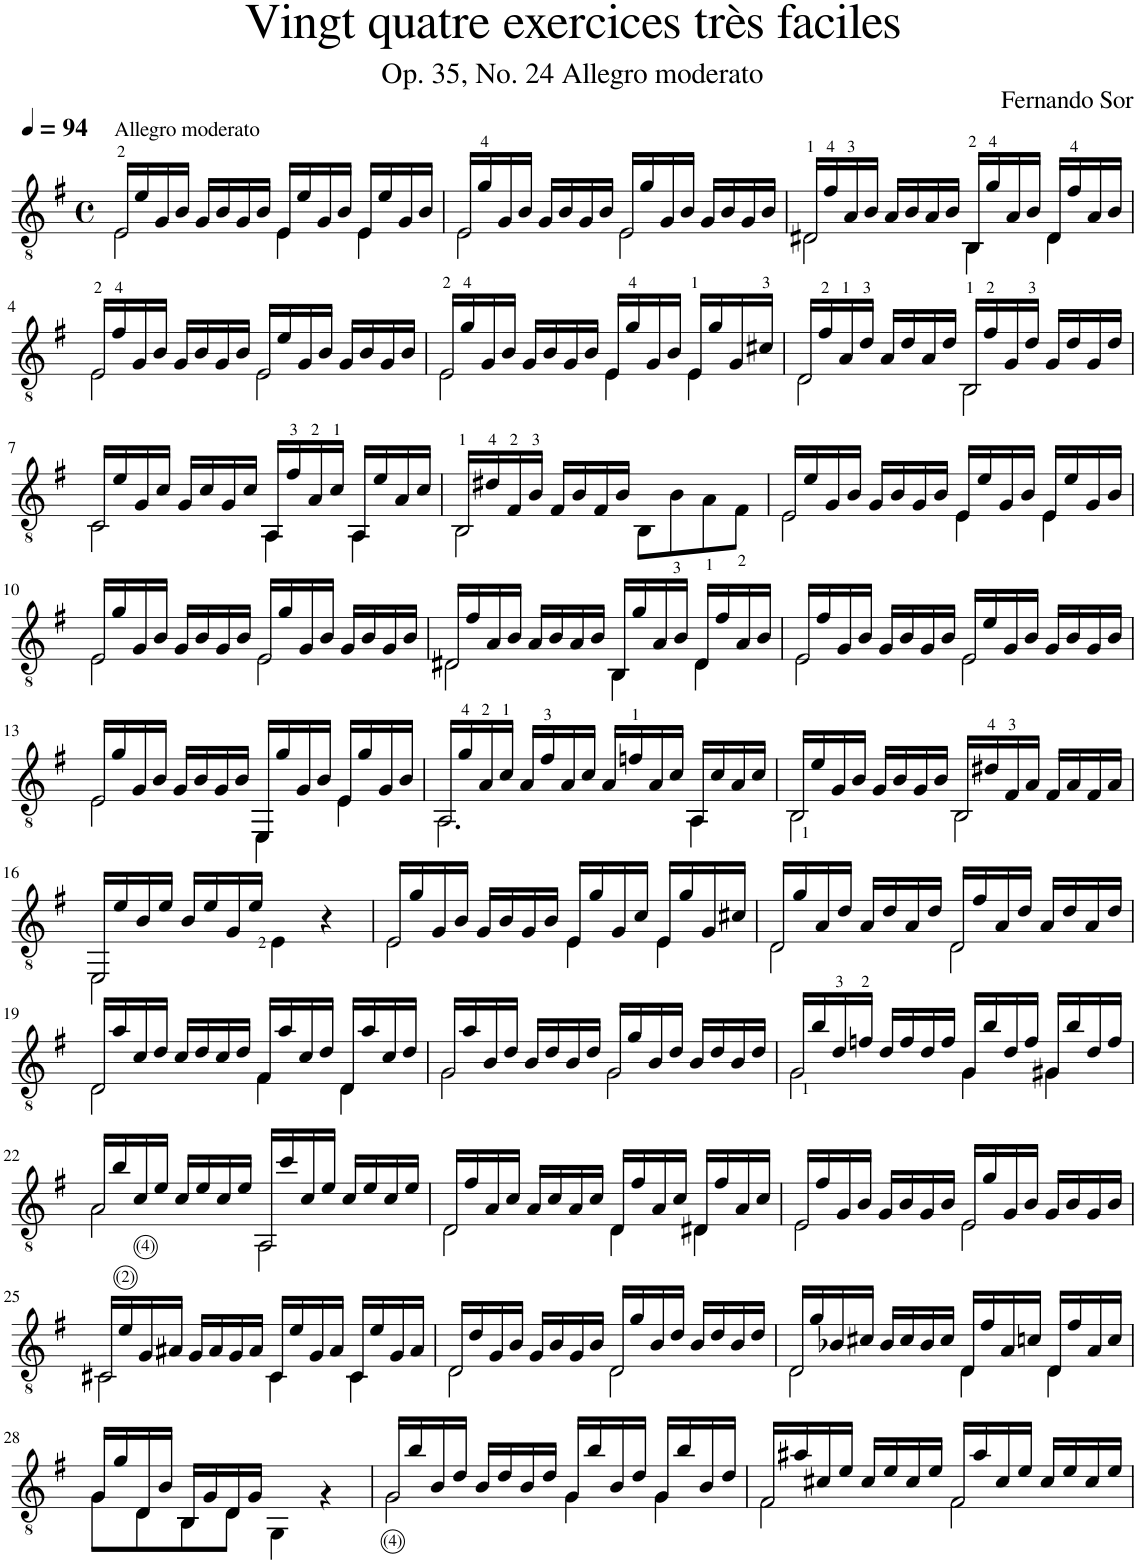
**kern
*part1
*staff1
*I"Classical Guitar
*I'Guit.
*clefGv2
*k[f#]
*M4/4
*met(c)
*MM94
=1
*^
!LO:TX:a:t=Allegro moderato	!
16E/LL	2E\
16e/	.
16G/	.
16B/JJ	.
16G/LL	.
16B/	.
16G/	.
16B/JJ	.
16E/LL	4E\
16e/	.
16G/	.
16B/JJ	.
16E/LL	4E\
16e/	.
16G/	.
16B/JJ	.
=2	=2
16E/LL	2E\
16g/	.
16G/	.
16B/JJ	.
16G/LL	.
16B/	.
16G/	.
16B/JJ	.
16E/LL	2E\
16g/	.
16G/	.
16B/JJ	.
16G/LL	.
16B/	.
16G/	.
16B/JJ	.
=3	=3
16D#X/LL	2D#\
16f#/	.
16A/	.
16B/JJ	.
16A/LL	.
16B/	.
16A/	.
16B/JJ	.
16BB/LL	4BB\
16g/	.
16A/	.
16B/JJ	.
16D#/LL	4D#\
16f#/	.
16A/	.
16B/JJ	.
!!LO:LB:g=z	!!
=4	=4
16E/LL	2E\
16f#/	.
16G/	.
16B/JJ	.
16G/LL	.
16B/	.
16G/	.
16B/JJ	.
16E/LL	2E\
16e/	.
16G/	.
16B/JJ	.
16G/LL	.
16B/	.
16G/	.
16B/JJ	.
=5	=5
16E/LL	2E\
16g/	.
16G/	.
16B/JJ	.
16G/LL	.
16B/	.
16G/	.
16B/JJ	.
16E/LL	4E\
16g/	.
16G/	.
16B/JJ	.
16E/LL	4E\
16g/	.
16G/	.
16c#X/JJ	.
=6	=6
16D/LL	2D\
16f#/	.
16A/	.
16d/JJ	.
16A/LL	.
16d/	.
16A/	.
16d/JJ	.
16BB/LL	2BB\
16f#/	.
16G/	.
16d/JJ	.
16G/LL	.
16d/	.
16G/	.
16d/JJ	.
!!LO:LB:g=z	!!
=7	=7
16C/LL	2C\
16e/	.
16G/	.
16c/JJ	.
16G/LL	.
16c/	.
16G/	.
16c/JJ	.
16AA/LL	4AA\
16f#/	.
16A/	.
16c/JJ	.
16AA/LL	4AA\
16e/	.
16A/	.
16c/JJ	.
=8	=8
16BB/LL	2BB\
16d#X/	.
16F#/	.
16B/JJ	.
16F#/LL	.
16B/	.
16F#/	.
16B/JJ	.
2ryy	8BB\L
.	8B\
.	8A\
.	8F#\J
=9	=9
16E/LL	2E\
16e/	.
16G/	.
16B/JJ	.
16G/LL	.
16B/	.
16G/	.
16B/JJ	.
16E/LL	4E\
16e/	.
16G/	.
16B/JJ	.
16E/LL	4E\
16e/	.
16G/	.
16B/JJ	.
!!LO:LB:g=z	!!
=10	=10
16E/LL	2E\
16g/	.
16G/	.
16B/JJ	.
16G/LL	.
16B/	.
16G/	.
16B/JJ	.
16E/LL	2E\
16g/	.
16G/	.
16B/JJ	.
16G/LL	.
16B/	.
16G/	.
16B/JJ	.
=11	=11
16D#X/LL	2D#\
16f#/	.
16A/	.
16B/JJ	.
16A/LL	.
16B/	.
16A/	.
16B/JJ	.
16BB/LL	4BB\
16g/	.
16A/	.
16B/JJ	.
16D#/LL	4D#\
16f#/	.
16A/	.
16B/JJ	.
=12	=12
16E/LL	2E\
16f#/	.
16G/	.
16B/JJ	.
16G/LL	.
16B/	.
16G/	.
16B/JJ	.
16E/LL	2E\
16e/	.
16G/	.
16B/JJ	.
16G/LL	.
16B/	.
16G/	.
16B/JJ	.
!!LO:LB:g=z	!!
=13	=13
16E/LL	2E\
16g/	.
16G/	.
16B/JJ	.
16G/LL	.
16B/	.
16G/	.
16B/JJ	.
16EE/LL	4EE\
16g/	.
16G/	.
16B/JJ	.
16E/LL	4E\
16g/	.
16G/	.
16B/JJ	.
=14	=14
16AA/LL	2.AA\
16g/	.
16A/	.
16c/JJ	.
16A/LL	.
16f#/	.
16A/	.
16c/JJ	.
16A/LL	.
16fn/	.
16A/	.
16c/JJ	.
16AA/LL	4AA\
16c/	.
16A/	.
16c/JJ	.
=15	=15
16BB/LL	2BB\
16e/	.
16G/	.
16B/JJ	.
16G/LL	.
16B/	.
16G/	.
16B/JJ	.
16BB/LL	2BB\
16d#X/	.
16F#/	.
16A/JJ	.
16F#/LL	.
16A/	.
16F#/	.
16A/JJ	.
!!LO:LB:g=z	!!
=16	=16
16EE/LL	2EE\
16e/	.
16B/	.
16e/JJ	.
16B/LL	.
16e/	.
16G/	.
16e/JJ	.
4ryy	4E\
4r	4ryy
=17	=17
16E/LL	2E\
16g/	.
16G/	.
16B/JJ	.
16G/LL	.
16B/	.
16G/	.
16B/JJ	.
16E/LL	4E\
16g/	.
16G/	.
16c/JJ	.
16E/LL	4E\
16g/	.
16G/	.
16c#X/JJ	.
=18	=18
16D/LL	2D\
16g/	.
16A/	.
16d/JJ	.
16A/LL	.
16d/	.
16A/	.
16d/JJ	.
16D/LL	2D\
16f#/	.
16A/	.
16d/JJ	.
16A/LL	.
16d/	.
16A/	.
16d/JJ	.
!!LO:LB:g=z	!!
=19	=19
16D/LL	2D\
16a/	.
16c/	.
16d/JJ	.
16c/LL	.
16d/	.
16c/	.
16d/JJ	.
16F#/LL	4F#\
16a/	.
16c/	.
16d/JJ	.
16D/LL	4D\
16a/	.
16c/	.
16d/JJ	.
=20	=20
16G/LL	2G\
16a/	.
16B/	.
16d/JJ	.
16B/LL	.
16d/	.
16B/	.
16d/JJ	.
16G/LL	2G\
16g/	.
16B/	.
16d/JJ	.
16B/LL	.
16d/	.
16B/	.
16d/JJ	.
=21	=21
16G/LL	2G\
16b/	.
16d/	.
16fn/JJ	.
16d/LL	.
16f/	.
16d/	.
16f/JJ	.
16G/LL	4G\
16b/	.
16d/	.
16f/JJ	.
16G#X/LL	4G#\
16b/	.
16d/	.
16f/JJ	.
!!LO:LB:g=z	!!
=22	=22
16A/LL	2A\
16b/	.
16c/	.
16e/JJ	.
16c/LL	.
16e/	.
16c/	.
16e/JJ	.
16AA/LL	2AA\
16cc/	.
16c/	.
16e/JJ	.
16c/LL	.
16e/	.
16c/	.
16e/JJ	.
=23	=23
16D/LL	2D\
16f#/	.
16A/	.
16c/JJ	.
16A/LL	.
16c/	.
16A/	.
16c/JJ	.
16D/LL	4D\
16f#/	.
16A/	.
16c/JJ	.
16D#X/LL	4D#\
16f#/	.
16A/	.
16c/JJ	.
=24	=24
16E/LL	2E\
16f#/	.
16G/	.
16B/JJ	.
16G/LL	.
16B/	.
16G/	.
16B/JJ	.
16E/LL	2E\
16g/	.
16G/	.
16B/JJ	.
16G/LL	.
16B/	.
16G/	.
16B/JJ	.
!!LO:LB:g=z	!!
=25	=25
16C#X/LL	2C#\
16e/	.
16G/	.
16A#X/JJ	.
16G/LL	.
16A#/	.
16G/	.
16A#/JJ	.
16C#/LL	4C#\
16e/	.
16G/	.
16A#/JJ	.
16C#/LL	4C#\
16e/	.
16G/	.
16A#/JJ	.
=26	=26
16D/LL	2D\
16d/	.
16G/	.
16B/JJ	.
16G/LL	.
16B/	.
16G/	.
16B/JJ	.
16D/LL	2D\
16g/	.
16B/	.
16d/JJ	.
16B/LL	.
16d/	.
16B/	.
16d/JJ	.
=27	=27
16D/LL	2D\
16g/	.
16B-X/	.
16c#X/JJ	.
16B-/LL	.
16c#/	.
16B-/	.
16c#/JJ	.
16D/LL	4D\
16f#/	.
16A/	.
16cn/JJ	.
16D/LL	4D\
16f#/	.
16A/	.
16c/JJ	.
!!LO:LB:g=z	!!
=28	=28
16G/LL	8G\L
16g/	.
16D/	8D\
16B/JJ	.
16BB/LL	8BB\
16G/	.
16D/	8D\J
16G/JJ	.
2ryy	4GG\
.	4r
=29	=29
16G/LL	2G\
16b/	.
16B/	.
16d/JJ	.
16B/LL	.
16d/	.
16B/	.
16d/JJ	.
16G/LL	4G\
16b/	.
16B/	.
16d/JJ	.
16G/LL	4G\
16b/	.
16B/	.
16d/JJ	.
=30	=30
16F#/LL	2F#\
16a#X/	.
16c#X/	.
16e/JJ	.
16c#/LL	.
16e/	.
16c#/	.
16e/JJ	.
16F#/LL	2F#\
16a#/	.
16c#/	.
16e/JJ	.
16c#/LL	.
16e/	.
16c#/	.
16e/JJ	.
*v	*v
=
*-
